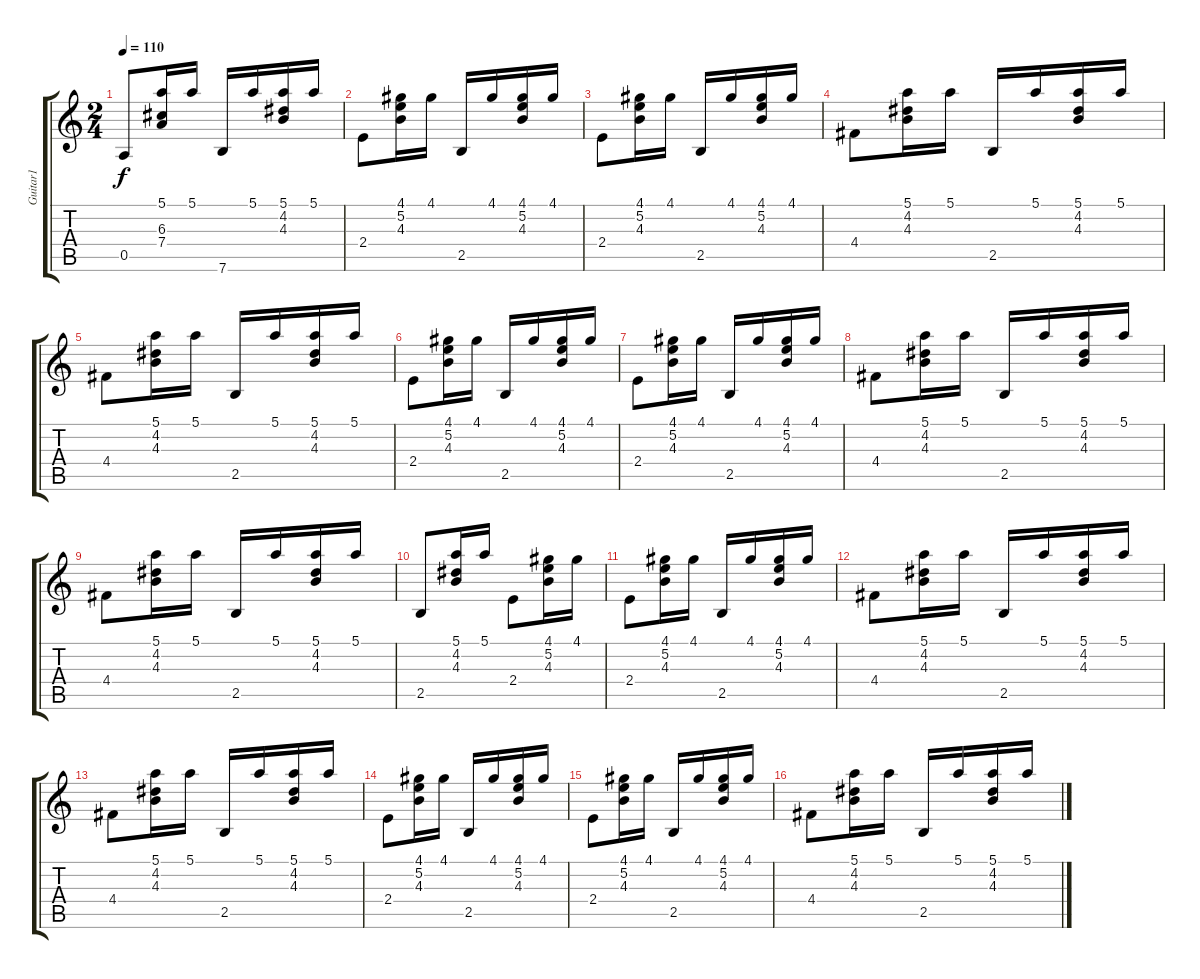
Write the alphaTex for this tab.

\track ("Guitar1" "Guitar1") {instrument acousticguitarsteel}
\staff {score tabs}
\tuning (E4 B3 G3 D3 A2 E2) {hide}
\ts (2 4)
\tempo 110
\clef g2
\ks c
0.5.8{dy f} (5.1 6.3 7.4).16 5.1.16 7.6.16 5.1.16 (5.1 4.2 4.3).16 5.1.16 |
2.4.8 (4.1 5.2 4.3).16 4.1.16 2.5.16 4.1.16 (4.1 5.2 4.3).16 4.1.16 |
2.4.8 (4.1 5.2 4.3).16 4.1.16 2.5.16 4.1.16 (4.1 5.2 4.3).16 4.1.16 |
4.4.8 (5.1 4.2 4.3).16 5.1.16 2.5.16 5.1.16 (5.1 4.2 4.3).16 5.1.16 |
4.4.8 (5.1 4.2 4.3).16 5.1.16 2.5.16 5.1.16 (5.1 4.2 4.3).16 5.1.16 |
2.4.8 (4.1 5.2 4.3).16 4.1.16 2.5.16 4.1.16 (4.1 5.2 4.3).16 4.1.16 |
2.4.8 (4.1 5.2 4.3).16 4.1.16 2.5.16 4.1.16 (4.1 5.2 4.3).16 4.1.16 |
4.4.8 (5.1 4.2 4.3).16 5.1.16 2.5.16 5.1.16 (5.1 4.2 4.3).16 5.1.16 |
4.4.8 (5.1 4.2 4.3).16 5.1.16 2.5.16 5.1.16 (5.1 4.2 4.3).16 5.1.16 |
2.5.8 (5.1 4.2 4.3).16 5.1.16 2.4.8 (4.1 5.2 4.3).16 4.1.16 |
2.4.8 (4.1 5.2 4.3).16 4.1.16 2.5.16 4.1.16 (4.1 5.2 4.3).16 4.1.16 |
4.4.8 (5.1 4.2 4.3).16 5.1.16 2.5.16 5.1.16 (5.1 4.2 4.3).16 5.1.16 |
4.4.8 (5.1 4.2 4.3).16 5.1.16 2.5.16 5.1.16 (5.1 4.2 4.3).16 5.1.16 |
2.4.8 (4.1 5.2 4.3).16 4.1.16 2.5.16 4.1.16 (4.1 5.2 4.3).16 4.1.16 |
2.4.8 (4.1 5.2 4.3).16 4.1.16 2.5.16 4.1.16 (4.1 5.2 4.3).16 4.1.16 |
4.4.8 (5.1 4.2 4.3).16 5.1.16 2.5.16 5.1.16 (5.1 4.2 4.3).16 5.1.16
